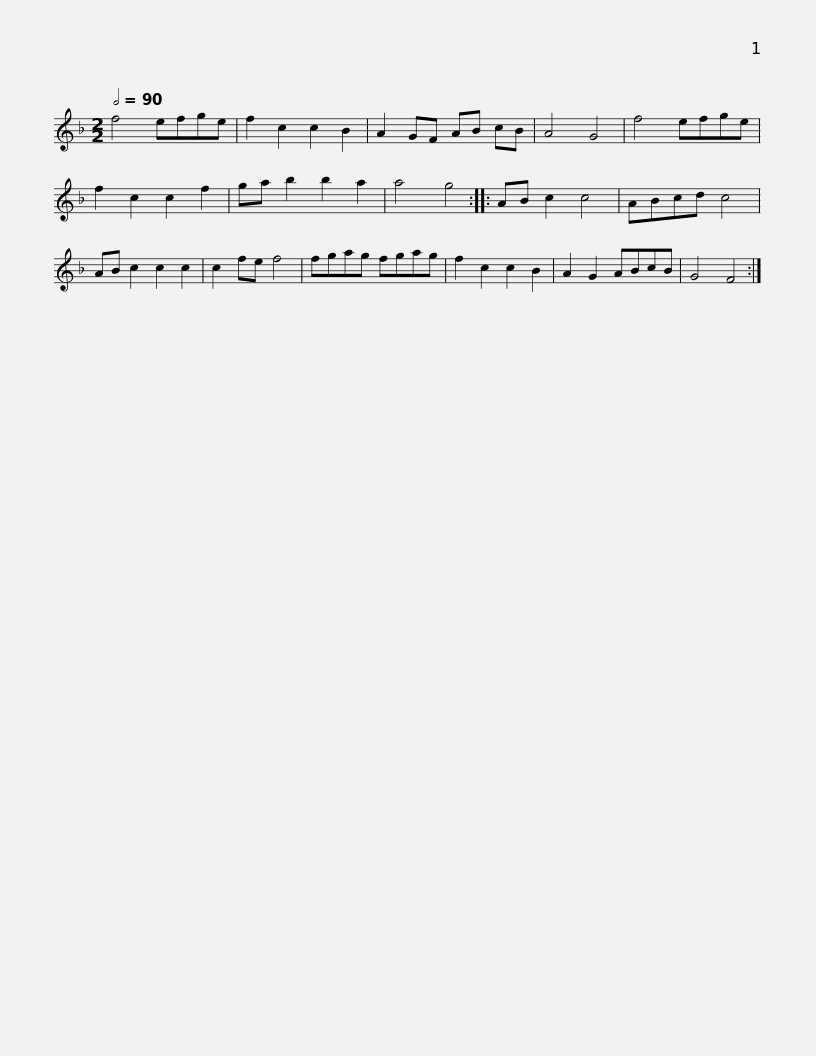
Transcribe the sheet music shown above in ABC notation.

X:1
L:1/8
Q:1/2=90
M:2/2
I:linebreak $
K:F
V:1 treble
V:1
 f4 efge | f2 c2 c2 B2 | A2 GF AB cB | A4 G4 | f4 efge | %5
 f2 c2 c2 f2 | ga b2 b2 a2 | a4 g4 :: AB c2 c4 |$ ABcd c4 | %10
 AB c2 c2 c2 | c2 fe f4 | fgag fgag | f2 c2 c2 B2 | A2 G2 ABcB | %15
 G4 F4 :| %16
